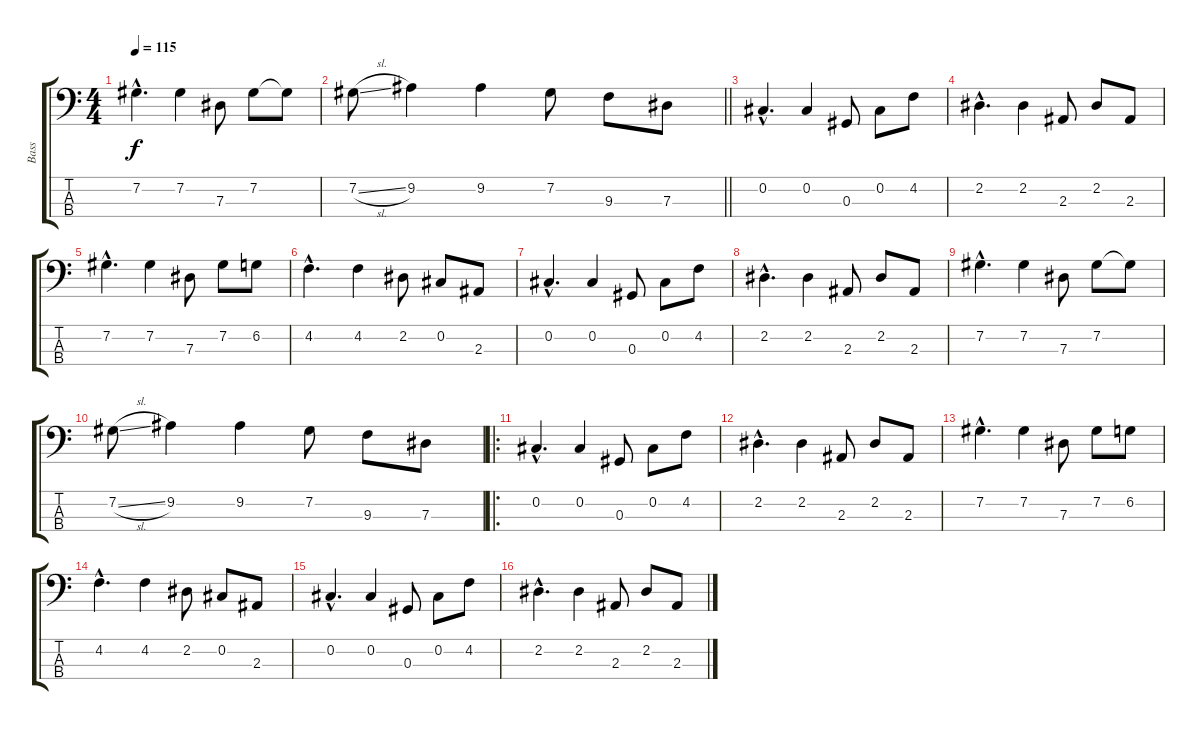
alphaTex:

\track ("Bass" "Bass") {instrument electricbasspick}
\staff {score tabs}
\tuning (Gb2 Db2 Ab1 Eb1) {hide}
\ts (4 4)
\tempo 115
\clef f4
\ks c
7.2{hac}.4{d dy f} 7.2.4 7.3.8 7.2.8 7.2{t}.8 |
\barLineRight lightlight
7.2{sl}.8 9.2.4 9.2.4 7.2.8 9.3.8 7.3.8 |
0.2{hac}.4{d} 0.2.4 0.3.8 0.2.8 4.2.8 |
2.2{hac}.4{d} 2.2.4 2.3.8 2.2.8 2.3.8 |
7.2{hac}.4{d} 7.2.4 7.3.8 7.2.8 6.2.8 |
4.2{hac}.4{d} 4.2.4 2.2.8 0.2.8 2.3.8 |
0.2{hac}.4{d} 0.2.4 0.3.8 0.2.8 4.2.8 |
2.2{hac}.4{d} 2.2.4 2.3.8 2.2.8 2.3.8 |
7.2{hac}.4{d} 7.2.4 7.3.8 7.2.8 7.2{t}.8 |
7.2{sl}.8 9.2.4 9.2.4 7.2.8 9.3.8 7.3.8 |
\ro
0.2{hac}.4{d} 0.2.4 0.3.8 0.2.8 4.2.8 |
2.2{hac}.4{d} 2.2.4 2.3.8 2.2.8 2.3.8 |
7.2{hac}.4{d} 7.2.4 7.3.8 7.2.8 6.2.8 |
4.2{hac}.4{d} 4.2.4 2.2.8 0.2.8 2.3.8 |
0.2{hac}.4{d} 0.2.4 0.3.8 0.2.8 4.2.8 |
2.2{hac}.4{d} 2.2.4 2.3.8 2.2.8 2.3.8
